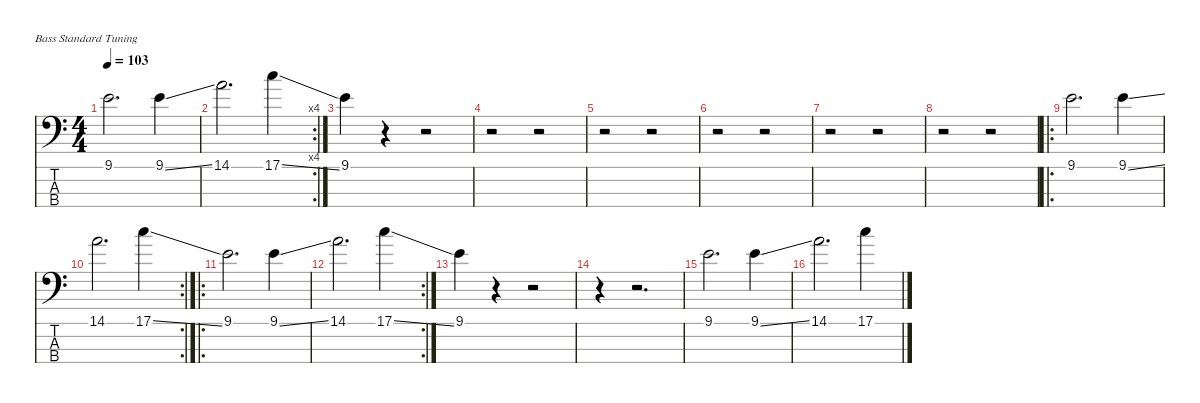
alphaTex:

\defaultSystemsLayout 4
\hideDynamics
\bracketExtendMode nobrackets
\singleTrackTrackNamePolicy hidden
\multiTrackTrackNamePolicy hidden
\otherSystemsTrackNameOrientation horizontal
\track ("Bass 1" "fl.bs.") {instrument fretlessbass}
\staff {score tabs}
\tuning (G2 D2 A1 E1)
\ts (4 4)
\tempo 103
\clef f4
\ks c
9.1.2{d dy f instrument fretlessbass beam Down} 9.1{ss}.4{beam Down} |
\rc 4
14.1.2{d beam Down} 17.1{ss}.4{beam Down} |
9.1.4{beam Down} r.4{beam Down} r.2{beam Down} |
r.2{beam Down} r.2{beam Down} |
r.2{beam Down} r.2{beam Down} |
r.2{beam Down} r.2{beam Down} |
r.2{beam Down} r.2{beam Down} |
r.2{beam Down} r.2{beam Down} |
\ro
9.1.2{d beam Down} 9.1{ss}.4{beam Down} |
\rc 2
14.1.2{d beam Down} 17.1{ss}.4{beam Down} |
\ro
9.1.2{d beam Down} 9.1{ss}.4{beam Down} |
\rc 2
14.1.2{d beam Down} 17.1{ss}.4{beam Down} |
9.1.4{beam Down} r.4{beam Down} r.2{beam Down} |
r.4{beam Down} r.2{d beam Down} |
9.1.2{d beam Down} 9.1{ss}.4{beam Down} |
14.1.2{d beam Down} 17.1.4{beam Down}
